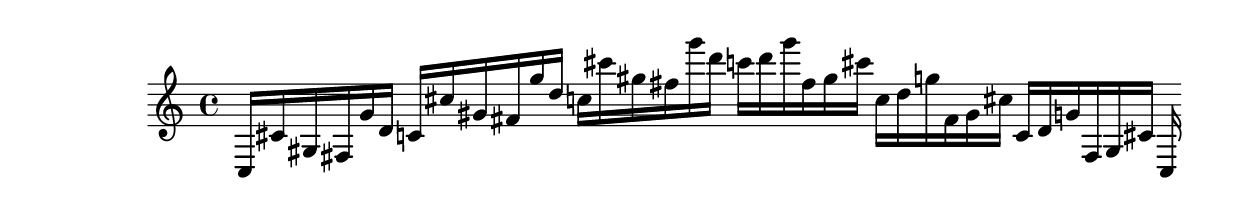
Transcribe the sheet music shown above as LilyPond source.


\new PianoStaff <<
\cadenzaOn
\new Staff = "right" {
\clef treble
    c16 [ cis' gis fis g' d' ]
    c' [ cis'' gis' fis' g'' d'' ]
    c'' [ cis''' gis'' fis'' g''' d''' ]
    c''' [ d''' g''' fis'' gis'' cis''' ]
    c'' [ d'' g'' fis' gis' cis'' ]
    c' [ d' g' fis gis cis' ]
    c
}
>>
